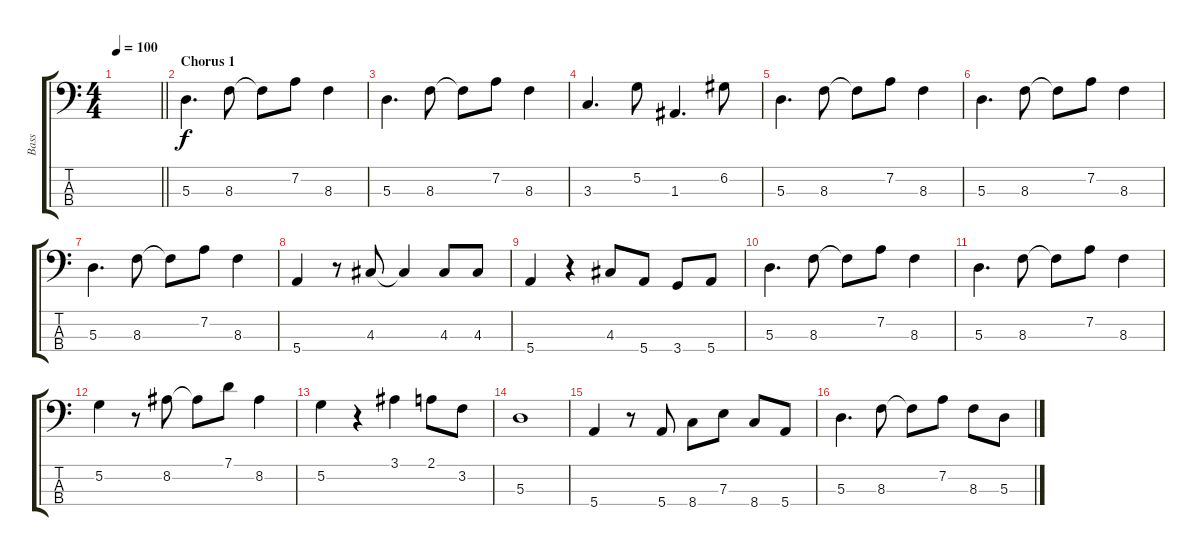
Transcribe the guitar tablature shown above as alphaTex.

\track ("Bass" "Bass") {instrument electricbassfinger}
\staff {score tabs}
\tuning (G2 D2 A1 E1) {hide}
\ts (4 4)
\tempo 100
\clef f4
\barLineRight lightlight
\ks c
|
\section ("" "Chorus 1")
5.3.4{d} 8.3.8 8.3{t}.8 7.2.8 8.3.4 |
5.3.4{d} 8.3.8 8.3{t}.8 7.2.8 8.3.4 |
3.3.4{d} 5.2.8 1.3.4{d} 6.2.8 |
5.3.4{d} 8.3.8 8.3{t}.8 7.2.8 8.3.4 |
5.3.4{d} 8.3.8 8.3{t}.8 7.2.8 8.3.4 |
5.3.4{d} 8.3.8 8.3{t}.8 7.2.8 8.3.4 |
5.4.4 r.8 4.3.8 4.3{t}.4 4.3.8 4.3.8 |
5.4.4 r.4 4.3.8 5.4.8 3.4.8 5.4.8 |
5.3.4{d} 8.3.8 8.3{t}.8 7.2.8 8.3.4 |
5.3.4{d} 8.3.8 8.3{t}.8 7.2.8 8.3.4 |
5.2.4 r.8 8.2.8 8.2{t}.8 7.1.8 8.2.4 |
5.2.4 r.4 3.1.4 2.1.8 3.2.8 |
5.3.1 |
5.4.4 r.8 5.4.8 8.4.8 7.3.8 8.4.8 5.4.8 |
5.3.4{d} 8.3.8 8.3{t}.8 7.2.8 8.3.8 5.3.8
